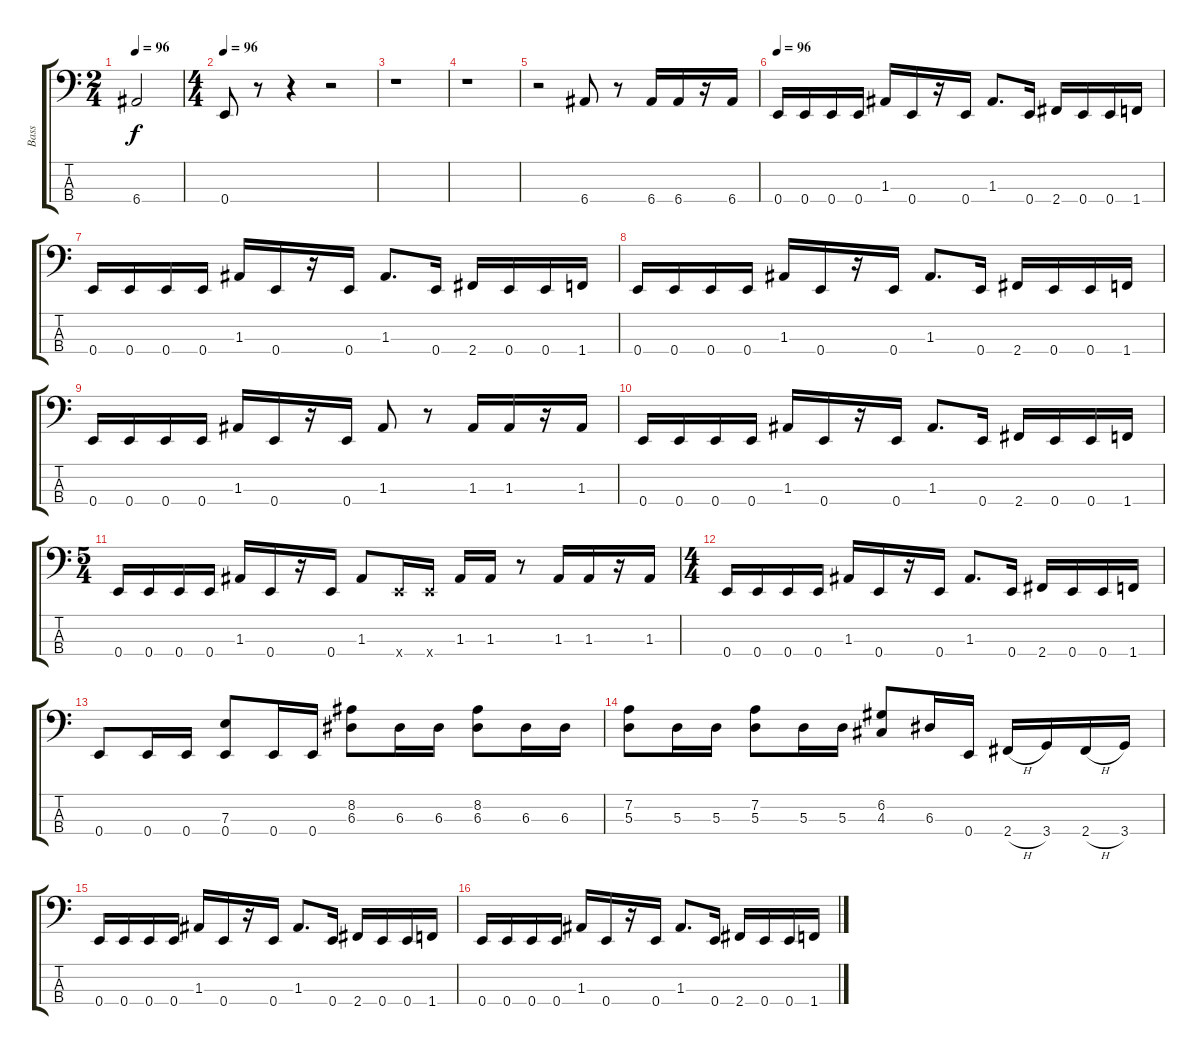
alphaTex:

\track ("Bass" "Bass") {instrument electricbasspick}
\staff {score tabs}
\tuning (G2 D2 A1 E1) {hide}
\ts (2 4)
\tempo 96
\clef f4
\ks c
6.4.2{dy f} |
\ts (4 4)
\tempo 96
0.4.8 r.8 r.4 r.2 |
r.1 |
r.1 |
r.2 6.4.8 r.8 6.4.16 6.4.16 r.16 6.4.16 |
\tempo 96
0.4.16 0.4.16 0.4.16 0.4.16 1.3.16 0.4.16 r.16 0.4.16 1.3.8{d} 0.4.16 2.4.16 0.4.16 0.4.16 1.4.16 |
0.4.16 0.4.16 0.4.16 0.4.16 1.3.16 0.4.16 r.16 0.4.16 1.3.8{d} 0.4.16 2.4.16 0.4.16 0.4.16 1.4.16 |
0.4.16 0.4.16 0.4.16 0.4.16 1.3.16 0.4.16 r.16 0.4.16 1.3.8{d} 0.4.16 2.4.16 0.4.16 0.4.16 1.4.16 |
0.4.16 0.4.16 0.4.16 0.4.16 1.3.16 0.4.16 r.16 0.4.16 1.3.8 r.8 1.3.16 1.3.16 r.16 1.3.16 |
0.4.16 0.4.16 0.4.16 0.4.16 1.3.16 0.4.16 r.16 0.4.16 1.3.8{d} 0.4.16 2.4.16 0.4.16 0.4.16 1.4.16 |
\ts (5 4)
0.4.16 0.4.16 0.4.16 0.4.16 1.3.16 0.4.16 r.16 0.4.16 1.3.8 0.4{x}.16 0.4{x}.16 1.3.16 1.3.16 r.8 1.3.16 1.3.16 r.16 1.3.16 |
\ts (4 4)
0.4.16 0.4.16 0.4.16 0.4.16 1.3.16 0.4.16 r.16 0.4.16 1.3.8{d} 0.4.16 2.4.16 0.4.16 0.4.16 1.4.16 |
0.4.8 0.4.16 0.4.16 (7.3 0.4).8 0.4.16 0.4.16 (8.2 6.3).8 6.3.16 6.3.16 (8.2 6.3).8 6.3.16 6.3.16 |
(7.2 5.3).8 5.3.16 5.3.16 (7.2 5.3).8 5.3.16 5.3.16 (6.2 4.3).8 6.3.16 0.4.16 2.4{h}.16 3.4.16 2.4{h}.16 3.4.16 |
0.4.16 0.4.16 0.4.16 0.4.16 1.3.16 0.4.16 r.16 0.4.16 1.3.8{d} 0.4.16 2.4.16 0.4.16 0.4.16 1.4.16 |
0.4.16 0.4.16 0.4.16 0.4.16 1.3.16 0.4.16 r.16 0.4.16 1.3.8{d} 0.4.16 2.4.16 0.4.16 0.4.16 1.4.16
